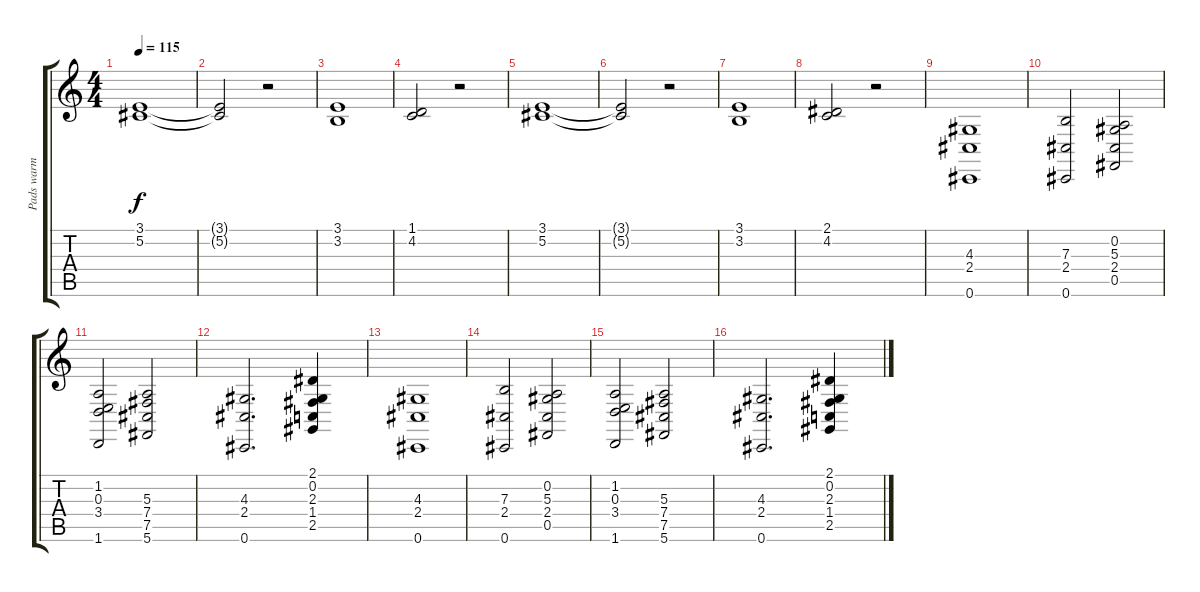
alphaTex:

\track ("Pads warm" "Pads warm") {instrument pad2warm}
\staff {score tabs}
\tuning (Db4 Ab3 E3 B2 Gb2 Db2) {hide}
\ts (4 4)
\tempo 115
\clef g2
\ks c
(3.1 5.2).1{dy f} |
(3.1{t} 5.2{t}).2 r.2 |
(3.1 3.2).1 |
(1.1 4.2).2 r.2 |
(3.1 5.2).1 |
(3.1{t} 5.2{t}).2 r.2 |
(3.1 3.2).1 |
(2.1 4.2).2 r.2 |
(4.3 2.4 0.6).1 |
(7.3 2.4 0.6).2 (0.2 5.3 2.4 0.5).2 |
(1.2 0.3 3.4 1.6).2 (5.3 7.4 7.5 5.6).2 |
(4.3 2.4 0.6).2{d} (2.1 0.2 2.3 1.4 2.5).4 |
(4.3 2.4 0.6).1 |
(7.3 2.4 0.6).2 (0.2 5.3 2.4 0.5).2 |
(1.2 0.3 3.4 1.6).2 (5.3 7.4 7.5 5.6).2 |
(4.3 2.4 0.6).2{d} (2.1 0.2 2.3 1.4 2.5).4
